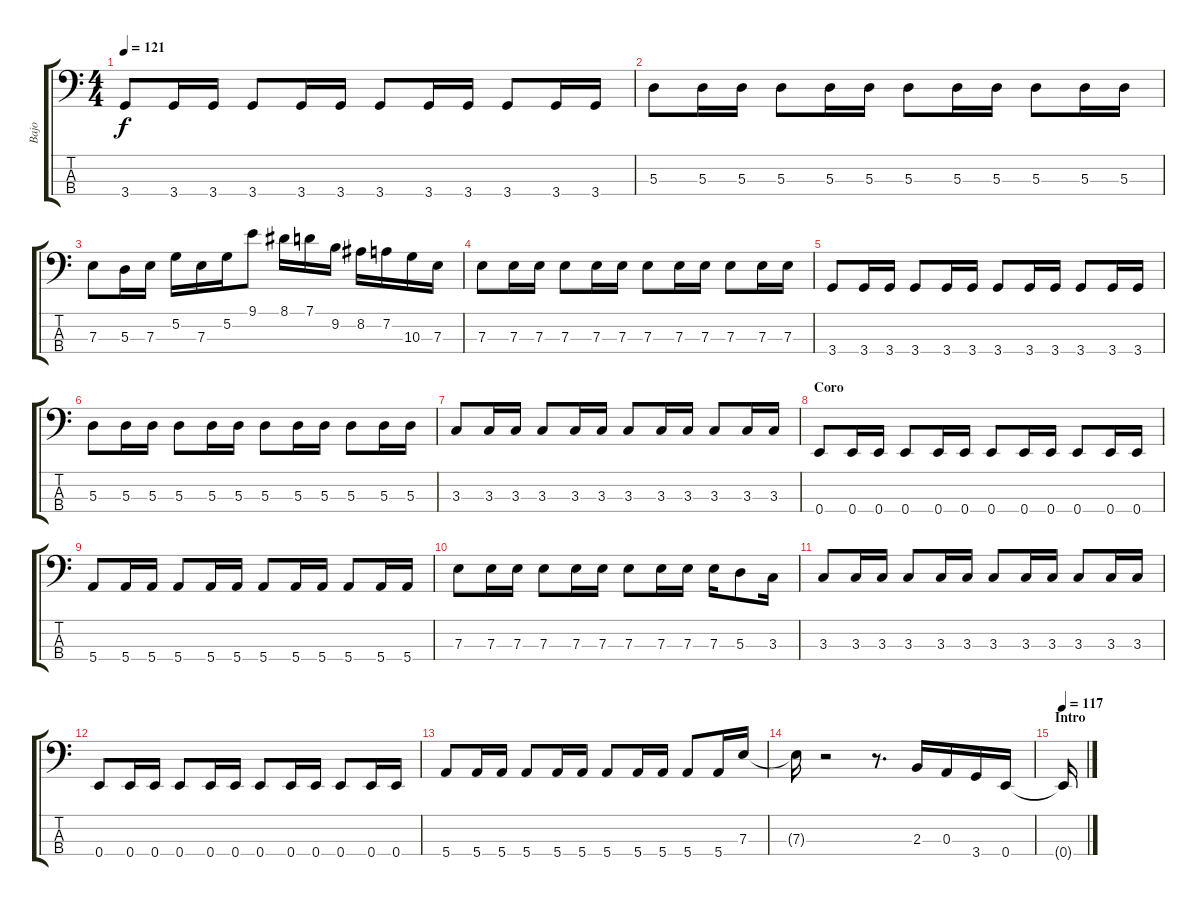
\track ("Bajo" "Bajo") {instrument electricbassfinger}
\staff {score tabs}
\tuning (G2 D2 A1 E1) {hide}
\ts (4 4)
\tempo 121
\clef f4
\ks c
3.4.8{dy f} 3.4.16 3.4.16 3.4.8 3.4.16 3.4.16 3.4.8 3.4.16 3.4.16 3.4.8 3.4.16 3.4.16 |
5.3.8 5.3.16 5.3.16 5.3.8 5.3.16 5.3.16 5.3.8 5.3.16 5.3.16 5.3.8 5.3.16 5.3.16 |
7.3.8 5.3.16 7.3.16 5.2.16 7.3.16 5.2.16 9.1.8 8.1.16 7.1.16 9.2.16 8.2.16 7.2.16 10.3.16 7.3.16 |
7.3.8 7.3.16 7.3.16 7.3.8 7.3.16 7.3.16 7.3.8 7.3.16 7.3.16 7.3.8 7.3.16 7.3.16 |
3.4.8 3.4.16 3.4.16 3.4.8 3.4.16 3.4.16 3.4.8 3.4.16 3.4.16 3.4.8 3.4.16 3.4.16 |
5.3.8 5.3.16 5.3.16 5.3.8 5.3.16 5.3.16 5.3.8 5.3.16 5.3.16 5.3.8 5.3.16 5.3.16 |
3.3.8 3.3.16 3.3.16 3.3.8 3.3.16 3.3.16 3.3.8 3.3.16 3.3.16 3.3.8 3.3.16 3.3.16 |
\section ("" "Coro")
0.4.8 0.4.16 0.4.16 0.4.8 0.4.16 0.4.16 0.4.8 0.4.16 0.4.16 0.4.8 0.4.16 0.4.16 |
5.4.8 5.4.16 5.4.16 5.4.8 5.4.16 5.4.16 5.4.8 5.4.16 5.4.16 5.4.8 5.4.16 5.4.16 |
7.3.8 7.3.16 7.3.16 7.3.8 7.3.16 7.3.16 7.3.8 7.3.16 7.3.16 7.3.16 5.3.8 3.3.16 |
3.3.8 3.3.16 3.3.16 3.3.8 3.3.16 3.3.16 3.3.8 3.3.16 3.3.16 3.3.8 3.3.16 3.3.16 |
0.4.8 0.4.16 0.4.16 0.4.8 0.4.16 0.4.16 0.4.8 0.4.16 0.4.16 0.4.8 0.4.16 0.4.16 |
5.4.8 5.4.16 5.4.16 5.4.8 5.4.16 5.4.16 5.4.8 5.4.16 5.4.16 5.4.8 5.4.16 7.3.16 |
7.3{t}.16 r.2 r.8{d} 2.3.16 0.3.16 3.4.16 0.4.16 |
\section ("" "Intro")
\tempo 117
0.4{t}.16
